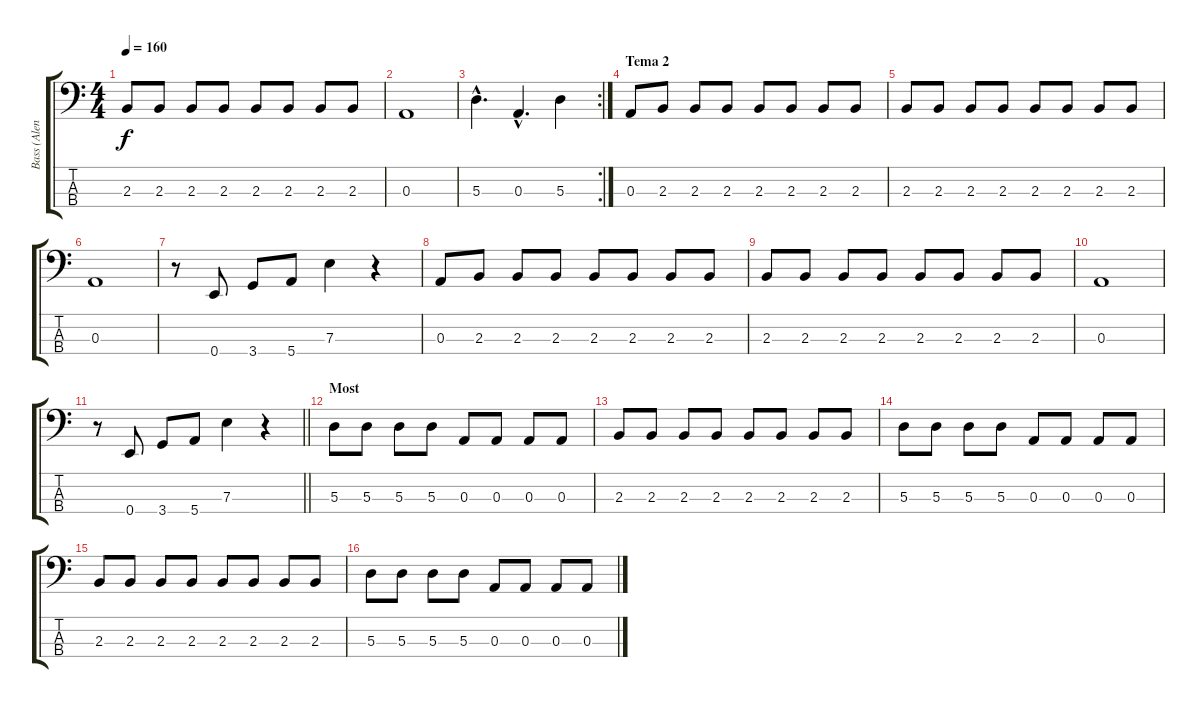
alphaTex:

\track ("Bass (Alen Islamovic)" "Bass (Alen") {instrument electricbassfinger}
\staff {score tabs}
\tuning (G2 D2 A1 E1) {hide}
\ts (4 4)
\tempo 160
\clef f4
\ks c
2.3.8{dy f} 2.3.8 2.3.8 2.3.8 2.3.8 2.3.8 2.3.8 2.3.8 |
0.3.1 |
\rc 2
5.3{hac}.4{d} 0.3{hac}.4{d} 5.3.4 |
\section ("" "Tema 2")
0.3.8 2.3.8 2.3.8 2.3.8 2.3.8 2.3.8 2.3.8 2.3.8 |
2.3.8 2.3.8 2.3.8 2.3.8 2.3.8 2.3.8 2.3.8 2.3.8 |
0.3.1 |
r.8 0.4.8 3.4.8 5.4.8 7.3.4 r.4 |
0.3.8 2.3.8 2.3.8 2.3.8 2.3.8 2.3.8 2.3.8 2.3.8 |
2.3.8 2.3.8 2.3.8 2.3.8 2.3.8 2.3.8 2.3.8 2.3.8 |
0.3.1 |
\barLineRight lightlight
r.8 0.4.8 3.4.8 5.4.8 7.3.4 r.4 |
\section ("" "Most")
5.3.8 5.3.8 5.3.8 5.3.8 0.3.8 0.3.8 0.3.8 0.3.8 |
2.3.8 2.3.8 2.3.8 2.3.8 2.3.8 2.3.8 2.3.8 2.3.8 |
5.3.8 5.3.8 5.3.8 5.3.8 0.3.8 0.3.8 0.3.8 0.3.8 |
2.3.8 2.3.8 2.3.8 2.3.8 2.3.8 2.3.8 2.3.8 2.3.8 |
5.3.8 5.3.8 5.3.8 5.3.8 0.3.8 0.3.8 0.3.8 0.3.8
